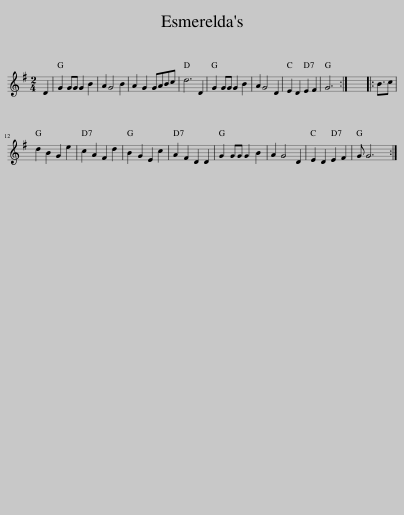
X:1
L:1/8
M:2/4
I:linebreak $
K:G
V:1 treble
V:1
 D2 | G2 GG G2 B2 | A2 G4 B2 | A2 G2 GABc | d6 D2 | %5
 G2 GG G2 B2 | A2 G4 D2 | E2 D2 E2 F2 | G6 :| x4 |: %10
 B3/2c |$ d2 B2 G2 e2 | c2 A2 F2 d2 | B2 G2 E2 c2 | A2 F2 D2 D2 | %15
 G2 GG G2 B2 | A2 G4 D2 | E2 D2 E2 F2 | G G6 :| %19
